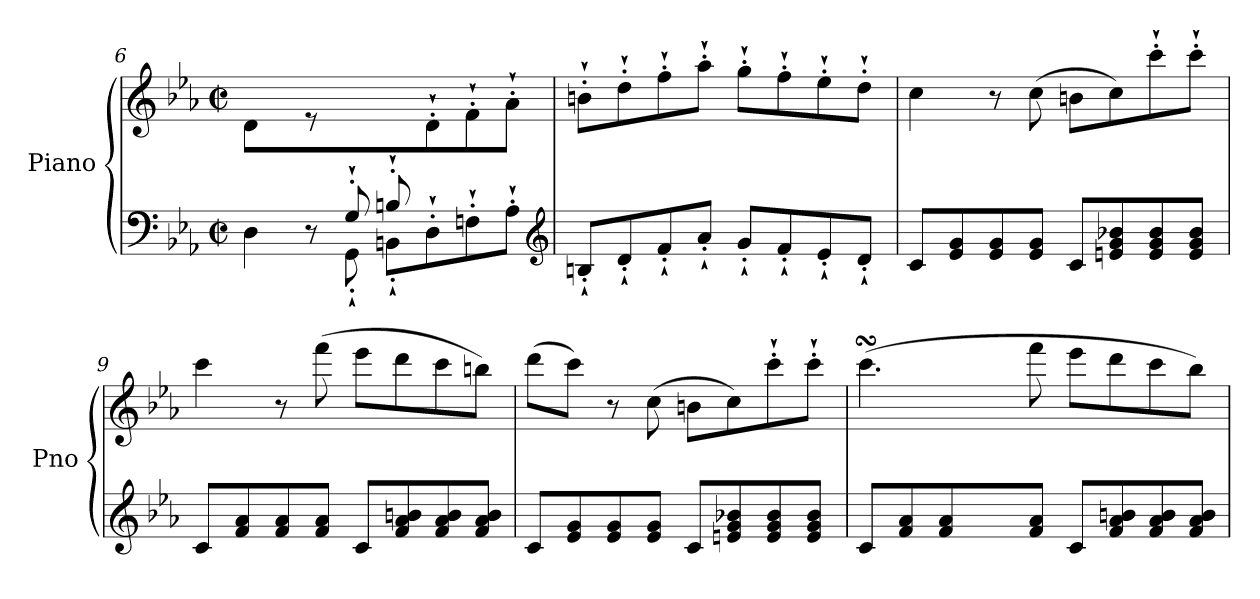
**kern	**kern
*part1	*part1
*staff2	*staff1
*I"Piano	*
*I'Pno	*
*clefF4	*clefG2
*k[b-e-a-]	*k[b-e-a-]
*E-:	*E-:
*M2/2	*M2/2
*met(c|)	*met(c|)
=6	=6
*^	*
4.ryy	4D\	4d\
.	8r	8r
8G`'/	8GG`'\	4ryy
8Bn`'/L	8BBn`'\L	.
4.ryy	8D`'\	8d`'\
.	8Fn`'\	8f`'\
.	8A-`'\J	8a-`'\J
*v	*v	*
*clefG2	*
=7	=7
8Bn`'/L	8bn`'\L
8d`'/	8dd`'\
8f`'/	8ff`'\
8a-`'/J	8aa-`'\J
8g`'/L	8gg`'\L
8f`'/	8ff`'\
8e-`'/	8ee-`'\
8d`'/J	8dd`'\J
=8	=8
8c/L	4cc\
8e-/ 8g/	.
8e-/ 8g/	8r
8e-/ 8g/J	(8cc\
8c/L	8bn\L
8en/ 8g/ 8b-X/	8cc\)
8e/ 8g/ 8b-/	8ccc`'\
8e/ 8g/ 8b-/J	8ccc`'\J
=9	=9
8c/L	4ccc\
8f/ 8a-/	.
8f/ 8a-/	8r
8f/ 8a-/J	(8fff\
8c/L	8eee-\L
8f/ 8a-/ 8bn/	8ddd\
8f/ 8a-/ 8b/	8ccc\
8f/ 8a-/ 8b/J	8bbn\J)
!!LO:LB:g=z
=10	=10
8c/L	(8ddd\L
8e-/ 8g/	8ccc\J)
8e-/ 8g/	8r
8e-/ 8g/J	(8cc\
8c/L	8bn\L
8en/ 8g/ 8b-X/	8cc\)
8e/ 8g/ 8b-/	8ccc`'\
8e/ 8g/ 8b-/J	8ccc`'\J
=11	=11
*	*^
8c/L	(4.cccsSSS\	4ryy
8f/ 8a-/	.	.
8f/ 8a-/	.	32dddyy
.	.	32cccyy
.	.	32bbnyy
.	.	32cccyy
8f/ 8a-/J	8fff\	2ryy
8c/L	8eee-\L	.
8f/ 8a-/ 8bn/	8ddd\	.
8f/ 8a-/ 8b/	8ccc\	.
8f/ 8a-/ 8b/J	8bb\J)	8ryy
*	*v	*v
=	=
*-	*-
